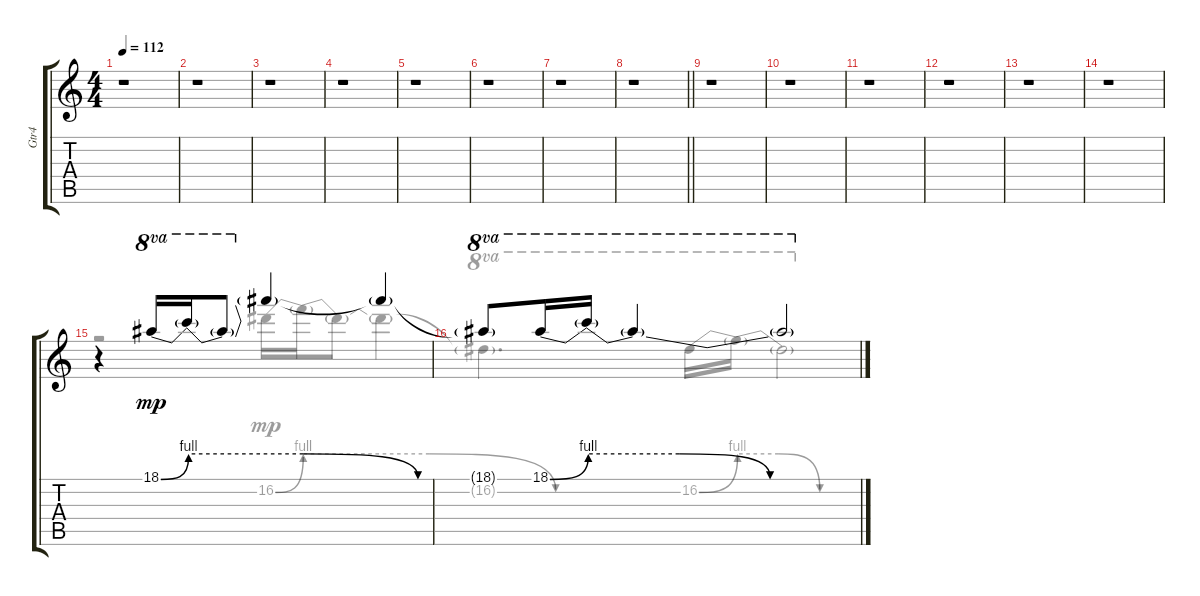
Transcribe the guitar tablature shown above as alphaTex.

\track ("Gtr4" "Gtr4") {instrument electricguitarclean}
\staff {score tabs}
\tuning (E4 B3 G3 D3 A2 E2) {hide}
\voice
\ts (4 4)
\tempo 112
\clef g2
\ks c
r.1{dy f} |
r.1 |
r.1 |
r.1 |
r.1 |
r.1 |
r.1 |
\barLineRight lightlight
r.1 |
r.1 |
r.1 |
r.1 |
r.1 |
r.1 |
r.1 |
r.4 18.1{be (bend 0 0 60 4)}.16{ot 8va dy mp} 18.1{be (custom 0 4 20 4 40 0 60 0) t}.16{ot 8va} 18.1{t}.8{ot 8va} 18.1{t}.4 18.1{t}.4 |
18.1{t}.8{ot 8va} 18.1{be (bend 0 0 60 4)}.16{ot 8va} 18.1{be (custom 0 4 20 4 40 0 60 0) t}.16{ot 8va} 18.1{t}.4{ot 8va} 18.1{t}.2{ot 8va}
\voice
\clef g2
\ottava regular
\simile none
\ks c
|
|
|
|
|
|
|
\barLineRight lightlight
|
|
|
|
|
|
|
r.2 16.2{be (bend 0 0 60 4)}.16{dy mp} 16.2{be (custom 0 4 20 4 40 0 60 0) t}.16 16.2{t}.8 16.2{t}.4 |
16.2{t}.4{d ot 8va} 16.2{be (bend 0 0 60 4)}.16{ot 8va} 16.2{be (custom 0 4 20 4 40 0 60 0) t}.16{ot 8va} 16.2{t}.2{ot 8va}
